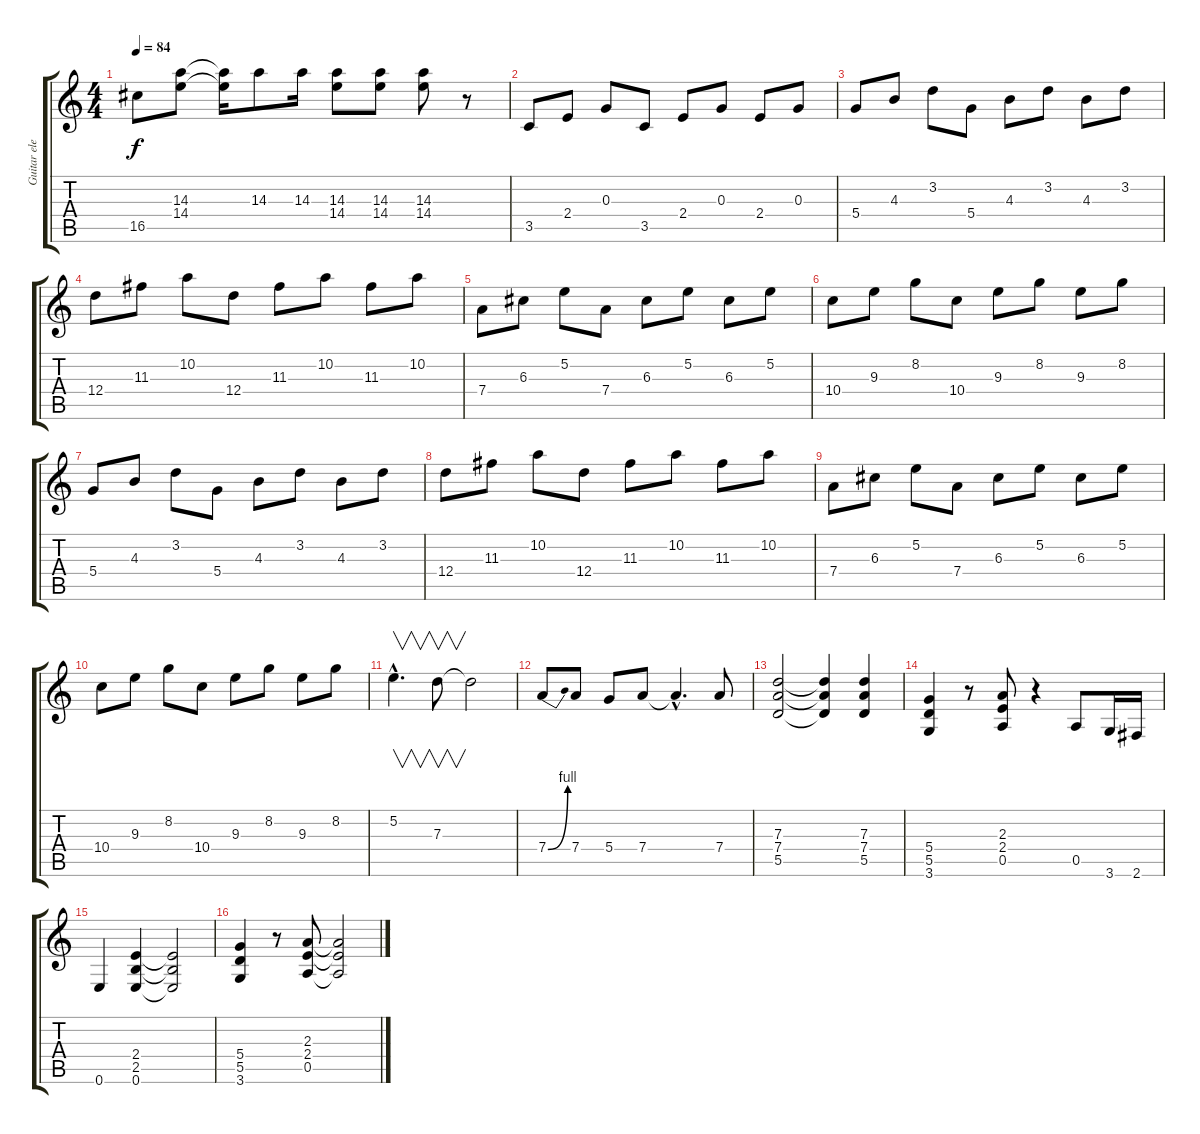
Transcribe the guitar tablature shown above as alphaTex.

\track ("Guitar elec 2" "Guitar ele") {instrument overdrivenguitar}
\staff {score tabs}
\tuning (E4 B3 G3 D3 A2 E2) {hide}
\ts (4 4)
\tempo 84
\clef g2
\ks c
16.5.8{dy f} (14.3 14.4).8 (14.3{t} 14.4{t}).16 14.3.8 14.3.16 (14.3 14.4).8 (14.3 14.4).8 (14.3 14.4).8 r.8 |
3.5.8 2.4.8 0.3.8 3.5.8 2.4.8 0.3.8 2.4.8 0.3.8 |
5.4.8 4.3.8 3.2.8 5.4.8 4.3.8 3.2.8 4.3.8 3.2.8 |
12.4.8 11.3.8 10.2.8 12.4.8 11.3.8 10.2.8 11.3.8 10.2.8 |
7.4.8 6.3.8 5.2.8 7.4.8 6.3.8 5.2.8 6.3.8 5.2.8 |
10.4.8 9.3.8 8.2.8 10.4.8 9.3.8 8.2.8 9.3.8 8.2.8 |
5.4.8 4.3.8 3.2.8 5.4.8 4.3.8 3.2.8 4.3.8 3.2.8 |
12.4.8 11.3.8 10.2.8 12.4.8 11.3.8 10.2.8 11.3.8 10.2.8 |
7.4.8 6.3.8 5.2.8 7.4.8 6.3.8 5.2.8 6.3.8 5.2.8 |
10.4.8 9.3.8 8.2.8 10.4.8 9.3.8 8.2.8 9.3.8 8.2.8 |
5.2{hac}.4{v d} 7.3.8{v} 7.3{t}.2 |
7.4{be (bend 0 0 60 4)}.8 7.4.8 5.4.8 7.4.8 7.4{hac t}.4{d} 7.4.8 |
(7.3 7.4 5.5).2 (7.3{t} 7.4{t} 5.5{t}).4 (7.3 7.4 5.5).4 |
(5.4 5.5 3.6).4 r.8 (2.3 2.4 0.5).8 r.4 0.5.8 3.6.16 2.6.16 |
0.6.4 (2.4 2.5 0.6).4 (2.4{t} 2.5{t} 0.6{t}).2 |
(5.4 5.5 3.6).4 r.8 (2.3 2.4 0.5).8 (2.3{t} 2.4{t} 0.5{t}).2
